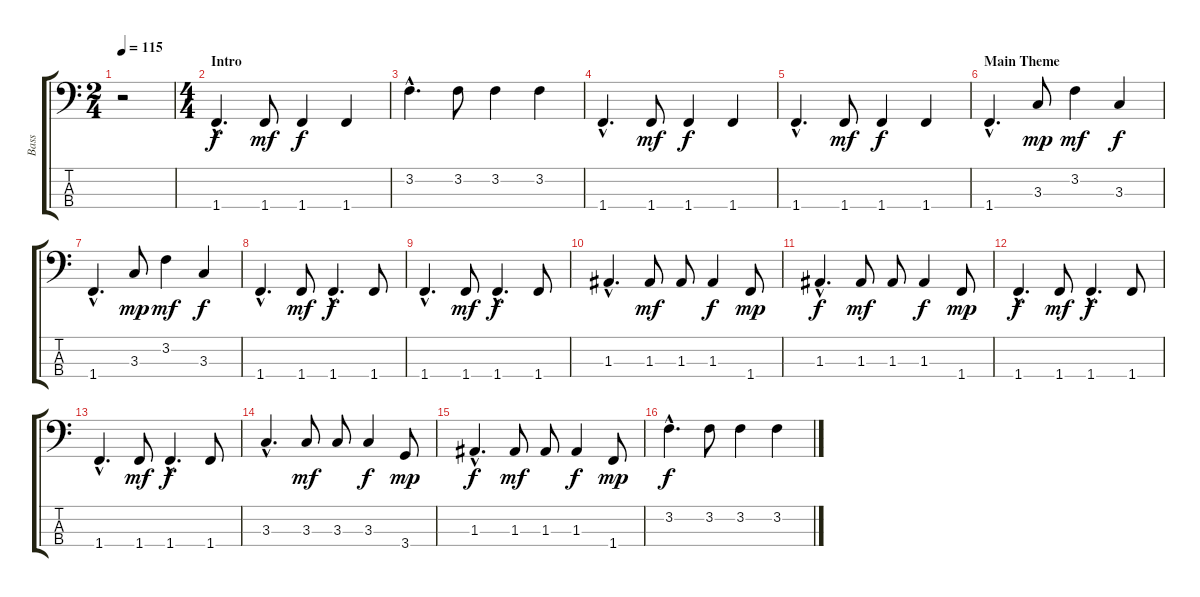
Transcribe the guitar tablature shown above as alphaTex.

\track ("Bass    " "Bass    ") {instrument electricbassfinger}
\staff {score tabs}
\tuning (G2 D2 A1 E1) {hide}
\ts (2 4)
\tempo 115
\clef f4
\ks c
r.2{dy f instrument electricbassfinger} |
\ts (4 4)
\section ("" "Intro")
1.4{hac}.4{d} 1.4.8{dy mf} 1.4.4{dy f} 1.4.4 |
3.2{hac}.4{d} 3.2.8 3.2.4 3.2.4 |
1.4{hac}.4{d} 1.4.8{dy mf} 1.4.4{dy f} 1.4.4 |
1.4{hac}.4{d} 1.4.8{dy mf} 1.4.4{dy f} 1.4.4 |
\section ("" "Main Theme")
1.4{hac}.4{d} 3.3.8{dy mp} 3.2.4{dy mf} 3.3.4{dy f} |
1.4{hac}.4{d} 3.3.8{dy mp} 3.2.4{dy mf} 3.3.4{dy f} |
1.4{hac}.4{d} 1.4.8{dy mf} 1.4{hac}.4{d dy f} 1.4.8 |
1.4{hac}.4{d} 1.4.8{dy mf} 1.4{hac}.4{d dy f} 1.4.8 |
1.3{hac}.4{d} 1.3.8{dy mf} 1.3.8 1.3.4{dy f} 1.4.8{dy mp} |
1.3{hac}.4{d dy f} 1.3.8{dy mf} 1.3.8 1.3.4{dy f} 1.4.8{dy mp} |
1.4{hac}.4{d dy f} 1.4.8{dy mf} 1.4{hac}.4{d dy f} 1.4.8 |
1.4{hac}.4{d} 1.4.8{dy mf} 1.4{hac}.4{d dy f} 1.4.8 |
3.3{hac}.4{d} 3.3.8{dy mf} 3.3.8 3.3.4{dy f} 3.4.8{dy mp} |
1.3{hac}.4{d dy f} 1.3.8{dy mf} 1.3.8 1.3.4{dy f} 1.4.8{dy mp} |
3.2{hac}.4{d dy f} 3.2.8 3.2.4 3.2.4
